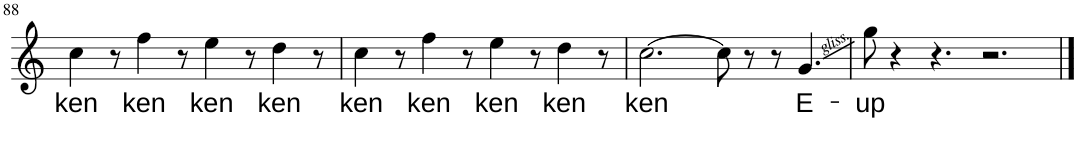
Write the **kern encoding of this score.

**kern	**text
*part1	*part1
*staff1	*staff1
*I"Soprano	*
*I'S.	*
!!LO:PB:g=z
*clefG2	*
*k[]	*
*M12/8	*
=88	=88
!	!LO:LY:b
4cc\	ken
8r	.
!	!LO:LY:b
4ff\	ken
8r	.
!	!LO:LY:b
4ee\	ken
8r	.
!	!LO:LY:b
4dd\	ken
8r	.
=89	=89
!	!LO:LY:b
4cc\	ken
8r	.
!	!LO:LY:b
4ff\	ken
8r	.
!	!LO:LY:b
4ee\	ken
8r	.
!	!LO:LY:b
4dd\	ken
8r	.
=90	=90
!	!LO:LY:b
[2.cc\	ken
8cc\]	.
8r	.
8r	.
!	!LO:LY:b
4.g/	E-
=91	=91
!	!LO:LY:b
8gg\	-up
4r	.
4.r	.
2.r	.
==	==
*-	*-
